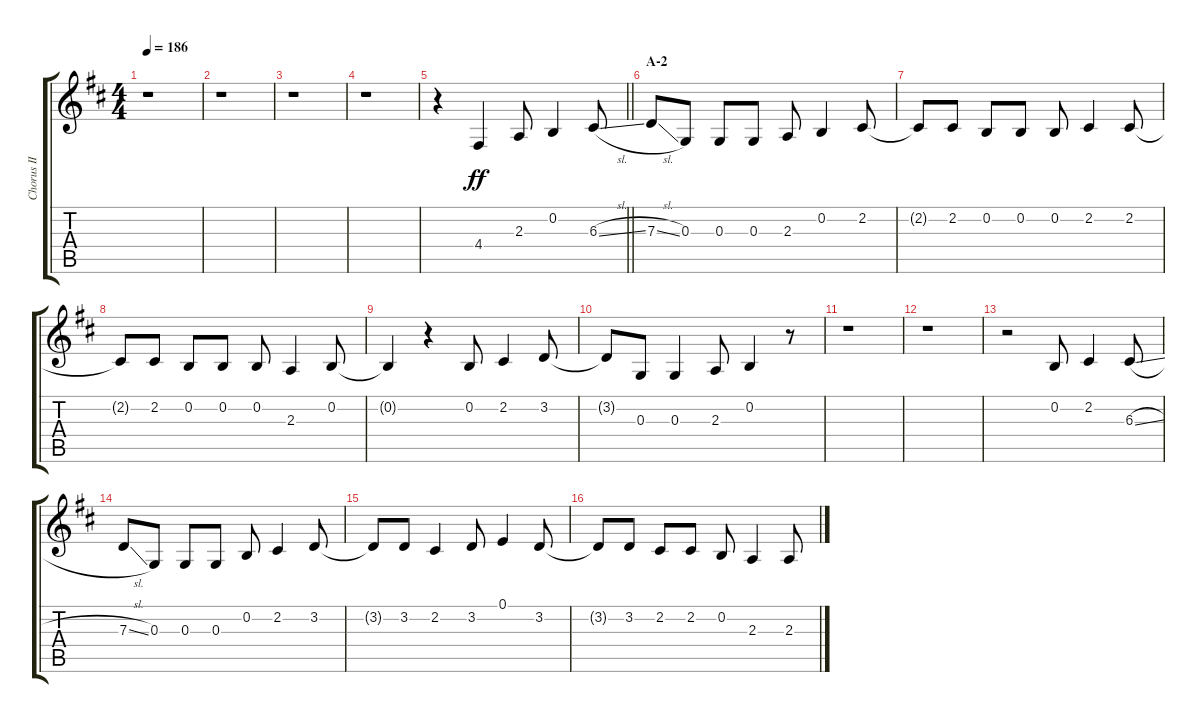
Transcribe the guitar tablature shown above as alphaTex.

\track ("Chorus II" "Chorus II") {instrument voiceoohs}
\staff {score tabs}
\tuning (E4 B3 G3 D3 A2 E2) {hide}
\ts (4 4)
\tempo 186
\clef g2
\ks d
r.1{dy f} |
r.1 |
r.1 |
r.1 |
\barLineRight lightlight
r.4 4.4.4{dy ff} 2.3.8 0.2.4 6.3{sl}.8 |
\section ("" "A-2")
7.3{sl}.8 0.3.8 0.3.8 0.3.8 2.3.8 0.2.4 2.2.8 |
2.2{t}.8 2.2.8 0.2.8 0.2.8 0.2.8 2.2.4 2.2.8 |
2.2{t}.8 2.2.8 0.2.8 0.2.8 0.2.8 2.3.4 0.2.8 |
0.2{t}.4 r.4 0.2.8 2.2.4 3.2.8 |
3.2{t}.8 0.3.8 0.3.4 2.3.8 0.2.4 r.8 |
r.1 |
r.1 |
r.2 0.2.8 2.2.4 6.3{sl}.8 |
7.3{sl}.8 0.3.8 0.3.8 0.3.8 0.2.8 2.2.4 3.2.8 |
3.2{t}.8 3.2.8 2.2.4 3.2.8 0.1.4 3.2.8 |
3.2{t}.8 3.2.8 2.2.8 2.2.8 0.2.8 2.3.4 2.3{sl}.8
